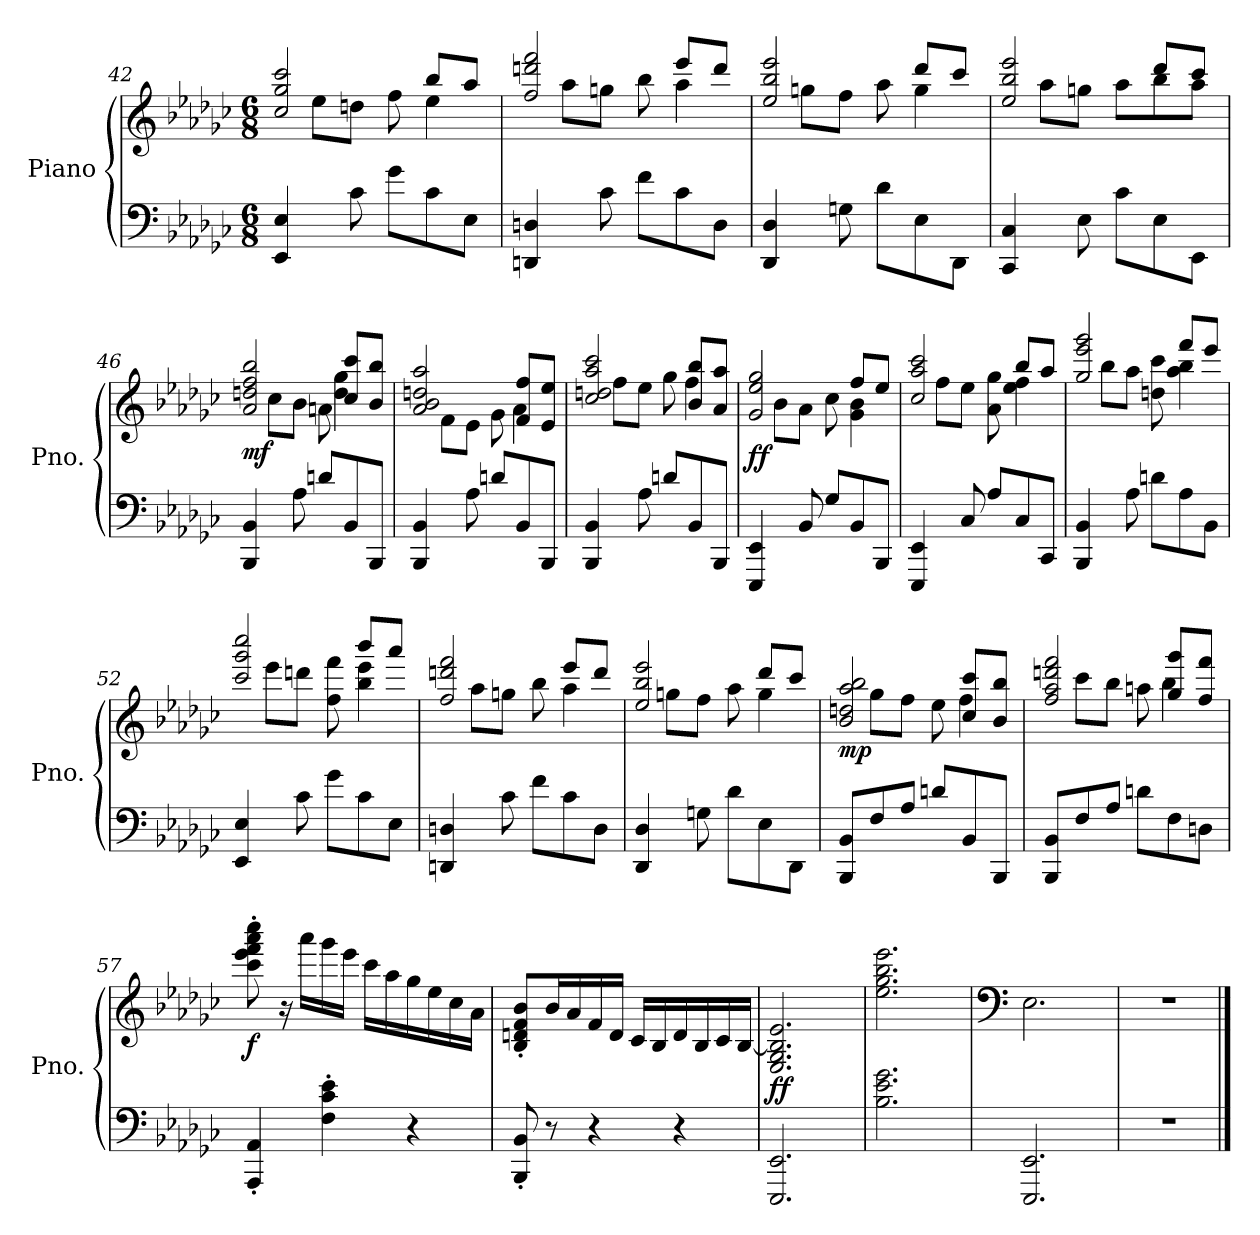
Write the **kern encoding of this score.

**kern	**kern	**dynam
*part1	*part1	*part1
*staff2	*staff1	*staff1/2
*I"Piano	*	*
*I'Pno.	*	*
*clefF4	*clefG2	*
*k[b-e-a-d-g-c-]	*k[b-e-a-d-g-c-]	*
*M6/8	*M6/8	*
=42	=42	=42
*	*^	*
4EE-/ 4E-/	2cc-/ 2gg-/ 2ccc-/	8ryy	.
.	.	8ee-\L	.
8c-\	.	8ddn\J	.
8g-\L	.	8ff\	.
8c-\	8bb-/L	4ee-\	.
8E-\J	8aa-/J	.	.
=43	=43	=43	=43
4DDn/ 4Dn/	2ff/ 2dddn/ 2fff/	8ryy	.
.	.	8aa-\L	.
8c-\	.	8ggn\J	.
8f\L	.	8bb-\	.
8c-\	8eee-/L	4aa-\	.
8D\J	8ddd/J	.	.
=44	=44	=44	=44
4DD-/ 4D-/	2ee-/ 2bb-/ 2eee-/	8ryy	.
.	.	8ggn\L	.
8Gn\	.	8ff\J	.
8d-\L	.	8aa-\	.
8E-\	8ddd-/L	4gg\	.
8DD-\J	8ccc-/J	.	.
!!LO:LB:g=z	!!
=45	=45	=45	=45
4CC-/ 4C-/	2ee-/ 2bb-/ 2eee-/	8ryy	.
.	.	8aa-\L	.
8E-\	.	8ggn\J	.
8c-\L	.	8aa-\L	.
8E-\	8ddd-/L	8bb-\	.
8EE-\J	8ccc-/J	8aa-\J	.
=46	=46	=46	=46
!	!	!	!LO:DY:b
4BBB-/ 4BB-/	2a-/ 2ddn/ 2ff/ 2bb-/	8ryy	mf
.	.	8cc-\L	.
8A-\	.	8b-\J	.
8dn/L	.	8an\	.
8BB-/	8cc-/ 8ccc-/L	4dd\ 4gg-\	.
8BBB-/J	8b-/ 8bb-/J	.	.
=47	=47	=47	=47
4BBB-/ 4BB-/	2a-/ 2b-/ 2ddn/ 2aa-/	8ryy	.
.	.	8f\L	.
8A-\	.	8e-\J	.
8dn/L	.	8g-\	.
8BB-/	8f/ 8ff/L	4a-\	.
8BBB-/J	8e-/ 8ee-/J	.	.
=48	=48	=48	=48
4BBB-/ 4BB-/	2cc-/ 2ddn/ 2aa-/ 2ccc-/	8ryy	.
.	.	8ff\L	.
8A-\	.	8ee-\J	.
8dn/L	.	8gg-\	.
8BB-/	8b-/ 8bb-/L	4ff\	.
8BBB-/J	8a-/ 8aa-/J	.	.
=49	=49	=49	=49
!	!	!	!LO:DY:b
4EEE-/ 4EE-/	2g-/ 2ee-/ 2gg-/	8ryy	ff
.	.	8b-\L	.
8BB-/	.	8a-\J	.
8G-/L	.	8cc-\	.
8BB-/	8ff/L	4g-\ 4b-\	.
8BBB-/J	8ee-/J	.	.
!!LO:LB:g=z	!!
=50	=50	=50	=50
4EEE-/ 4EE-/	2cc-/ 2aa-/ 2ccc-/	8ryy	.
.	.	8ff\L	.
8C-/	.	8ee-\J	.
8A-/L	.	8a-\ 8gg-\	.
8C-/	8bb-/L	4ee-\ 4ff\	.
8CC-/J	8aa-/J	.	.
=51	=51	=51	=51
4BBB-/ 4BB-/	2gg-/ 2eee-/ 2ggg-/	8ryy	.
.	.	8bb-\L	.
8A-\	.	8aa-\J	.
8dn\L	.	8ddn\ 8ccc-\	.
8A-\	8fff/L	4aa-\ 4bb-\	.
8BB-\J	8eee-/J	.	.
=52	=52	=52	=52
4EE-/ 4E-/	2ccc-/ 2ggg-/ 2cccc-/	8ryy	.
.	.	8eee-\L	.
8c-\	.	8dddn\J	.
8g-\L	.	8ff\ 8fff\	.
8c-\	8bbb-/L	4bb-\ 4eee-\	.
8E-\J	8aaa-/J	.	.
=53	=53	=53	=53
4DDn/ 4Dn/	2ff/ 2dddn/ 2fff/	8ryy	.
.	.	8aa-\L	.
8c-\	.	8ggn\J	.
8f\L	.	8bb-\	.
8c-\	8eee-/L	4aa-\	.
8D\J	8ddd/J	.	.
=54	=54	=54	=54
4DD-/ 4D-/	2ee-/ 2bb-/ 2eee-/	8ryy	.
.	.	8ggn\L	.
8Gn\	.	8ff\J	.
8d-\L	.	8aa-\	.
8E-\	8ddd-/L	4gg\	.
8DD-\J	8ccc-/J	.	.
!!LO:LB:g=z	!!
=55	=55	=55	=55
!	!	!	!LO:DY:b
8BBB-/ 8BB-/L	2b-/ 2ddn/ 2aa-/ 2bb-/	8ryy	mp
8F/	.	8gg-\L	.
8A-/J	.	8ff\J	.
8dn/L	.	8ee-\	.
8BB-/	8cc-/ 8ccc-/L	4ff\	.
8BBB-/J	8b-/ 8bb-/J	.	.
=56	=56	=56	=56
8BBB-/ 8BB-/L	2ff/ 2aa-/ 2dddn/ 2fff/	8ryy	.
8F/	.	8ccc-\L	.
8A-/J	.	8bb-\J	.
8dn\L	.	8aan\	.
8F\	8gg-/ 8ggg-/L	4bb-\	.
8Dn\J	8ff/ 8fff/J	.	.
*	*v	*v	*
=57	=57	=57
!	!	!LO:DY:b
4AAA-/' 4AA-/'	8ccc-\' 8eee-\' 8fff\' 8aaa-\' 8cccc-\'	f
.	16r	.
.	16aaa-\LL	.
4F\' 4c-\' 4e-\'	16ggg-\	.
.	16eee-\JJ	.
.	16ccc-\LL	.
.	16aa-\	.
4r	16gg-\	.
.	16ee-\	.
.	16cc-\	.
.	16a-\JJ	.
=58	=58	=58
8BBB-/' 8BB-/'	8B-/' 8dn/' 8f/' 8b-/'L	.
8r	16b-/L	.
.	16a-/	.
4r	16f/	.
.	16d/JJ	.
.	16c-/LL	.
.	16B-/	.
4r	16d/	.
.	16B-/	.
.	16c-/	.
.	[16B-/JJ	.
!!LO:PB:g=z
=59	=59	=59
!	!	!LO:DY:b
2.EEE-/ 2.EE-/	2.E-/ 2.G-/ 2.B-/] 2.e-/	ff
=60	=60	=60
2.B-\ 2.e-\ 2.g-\	2.ee-\ 2.gg-\ 2.bb-\ 2.eee-\	.
=61	=61	=61
*	*clefF4	*
2.EEE-/ 2.EE-/	2.E-\	.
=62	=62	=62
2.r	2.r	.
==	==	==
*-	*-	*-
